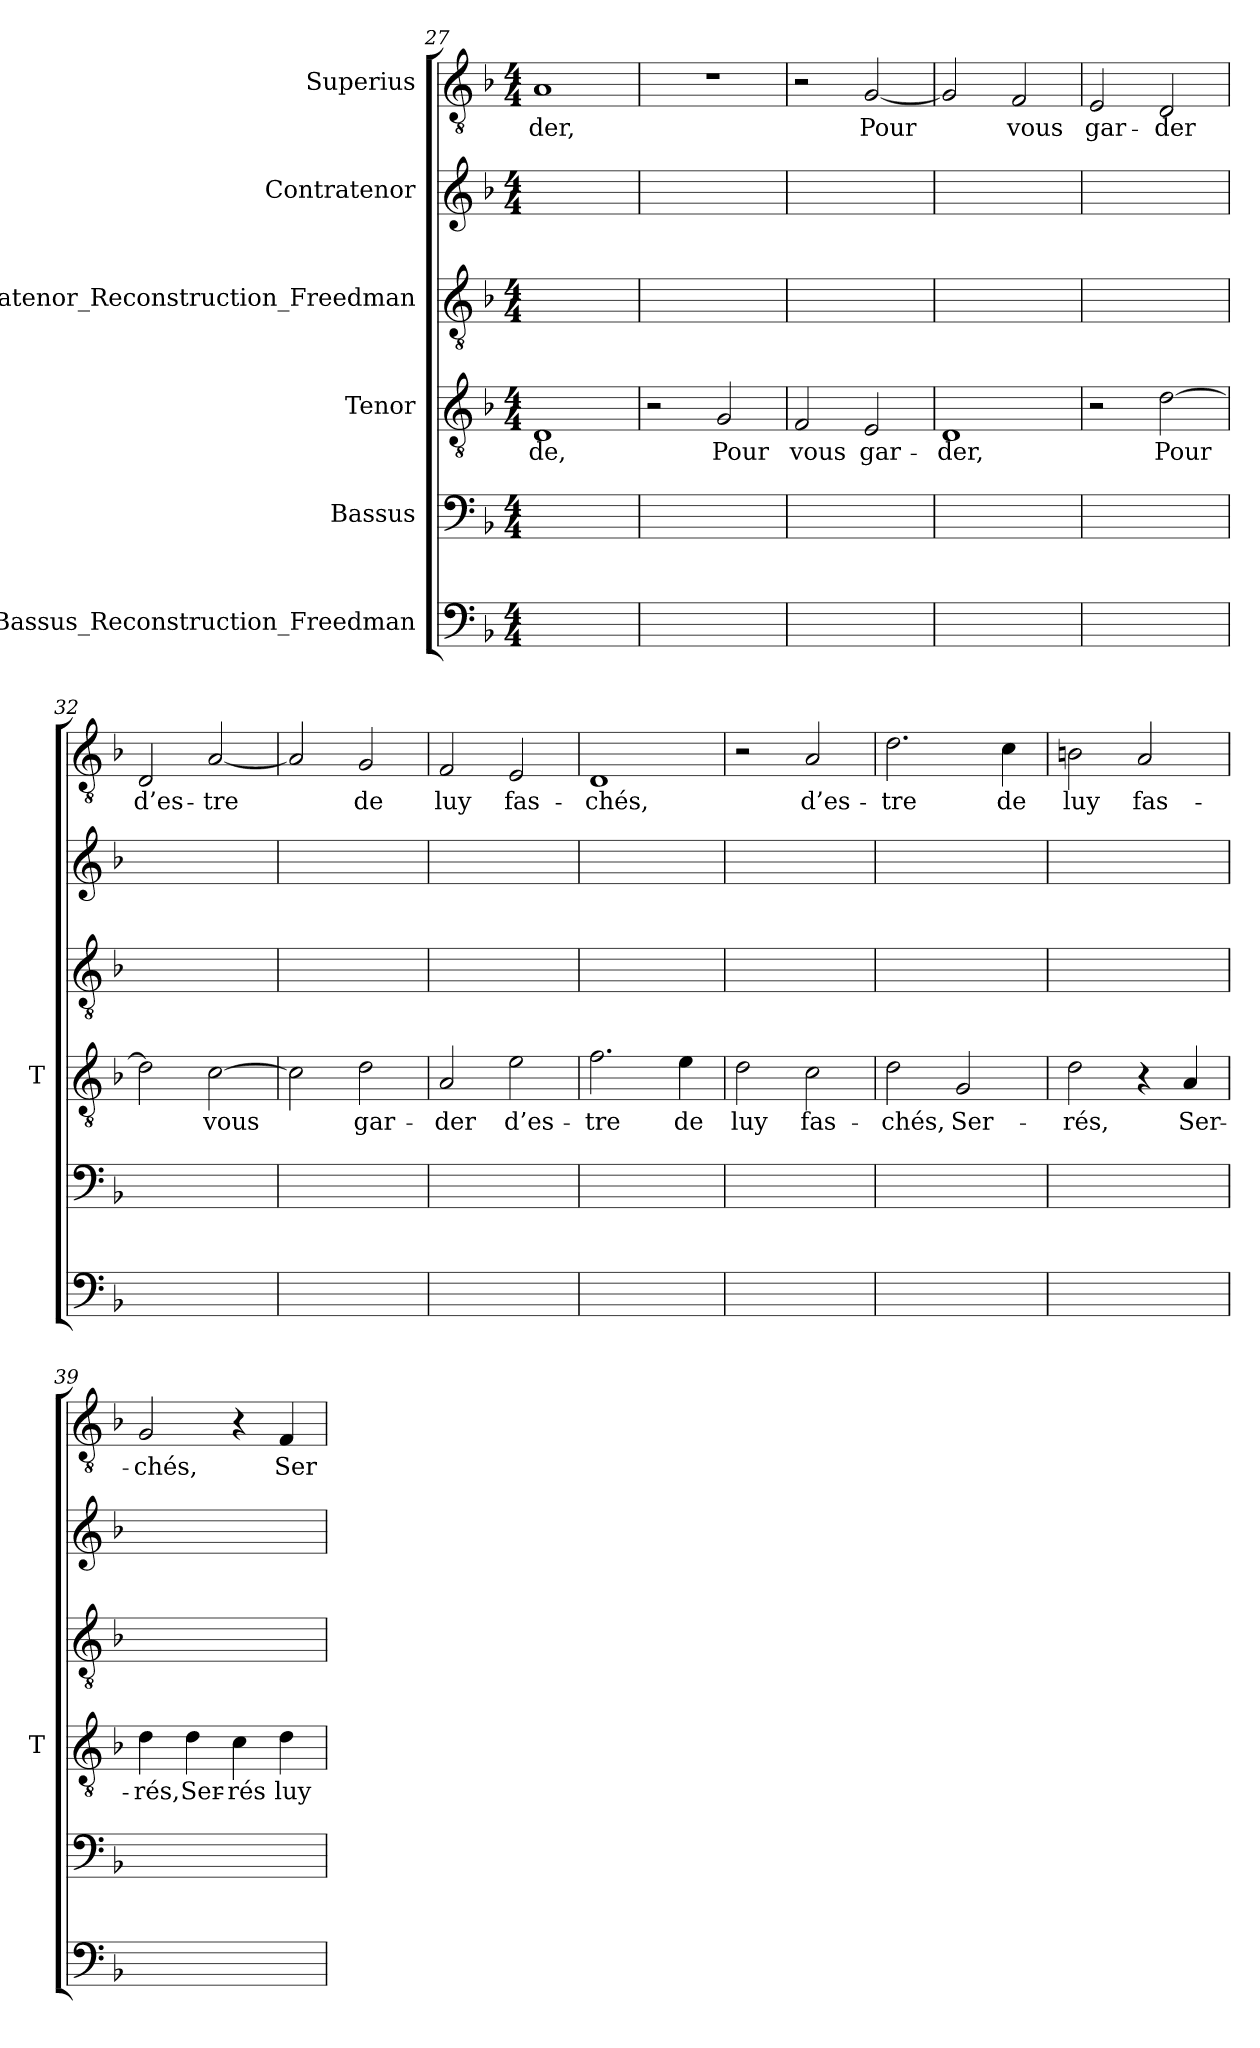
**kern	**kern	**kern	**text	**kern	**kern	**kern	**text
*part6	*part5	*part4	*part4	*part3	*part2	*part1	*part1
*staff6	*staff5	*staff4	*staff4	*staff3	*staff2	*staff1	*staff1
*I"Bassus_Reconstruction_Freedman	*I"Bassus	*I"Tenor	*	*I"Contratenor_Reconstruction_Freedman	*I"Contratenor	*I"Superius	*
*	*	*I'T	*	*	*	*	*
*clefF4	*clefF4	*clefGv2	*	*clefGv2	*clefG2	*clefGv2	*
*k[b-]	*k[b-]	*k[b-]	*	*k[b-]	*k[b-]	*k[b-]	*
*M4/4	*M4/4	*M4/4	*	*M4/4	*M4/4	*M4/4	*
=27	=27	=27	=27	=27	=27	=27	=27
1ryy	1ryy	1D	-de,	1ryy	1ryy	1A	-der,
=28	=28	=28	=28	=28	=28	=28	=28
1ryy	1ryy	2r	.	1ryy	1ryy	1r	.
.	.	2G	-Pour	.	.	.	.
=29	=29	=29	=29	=29	=29	=29	=29
1ryy	1ryy	2F	-vous	1ryy	1ryy	2r	.
.	.	2E	gar-	.	.	[2G	-Pour
=30	=30	=30	=30	=30	=30	=30	=30
1ryy	1ryy	1D	-der,	1ryy	1ryy	2G]	.
.	.	.	.	.	.	2F	-vous
=31	=31	=31	=31	=31	=31	=31	=31
1ryy	1ryy	2r	.	1ryy	1ryy	2E	gar-
.	.	[2d	-Pour	.	.	2D	-der
=32	=32	=32	=32	=32	=32	=32	=32
1ryy	1ryy	2d]	.	1ryy	1ryy	2D	d’es-
.	.	[2c	-vous	.	.	[2A	-tre
=33	=33	=33	=33	=33	=33	=33	=33
1ryy	1ryy	2c]	.	1ryy	1ryy	2A]	.
.	.	2d	gar-	.	.	2G	-de
=34	=34	=34	=34	=34	=34	=34	=34
1ryy	1ryy	2A	-der	1ryy	1ryy	2F	-luy
.	.	2e	d’es-	.	.	2E	fas-
=35	=35	=35	=35	=35	=35	=35	=35
1ryy	1ryy	2.f	-tre	1ryy	1ryy	1D	-chés,
.	.	4e	-de	.	.	.	.
=36	=36	=36	=36	=36	=36	=36	=36
1ryy	1ryy	2d	-luy	1ryy	1ryy	2r	.
.	.	2c	fas-	.	.	2A	d’es-
=37	=37	=37	=37	=37	=37	=37	=37
1ryy	1ryy	2d	-chés,	1ryy	1ryy	2.d	-tre
.	.	2G	Ser-	.	.	.	.
.	.	.	.	.	.	4c	-de
=38	=38	=38	=38	=38	=38	=38	=38
1ryy	1ryy	2d	-rés,	1ryy	1ryy	2Bn	-luy
.	.	4r	.	.	.	2A	fas-
.	.	4A	Ser-	.	.	.	.
=39	=39	=39	=39	=39	=39	=39	=39
1ryy	1ryy	4d	-rés,	1ryy	1ryy	2G	-chés,
.	.	4d	Ser-	.	.	.	.
.	.	4c	-rés	.	.	4r	.
.	.	4d	-luy	.	.	4F	Ser-
=	=	=	=	=	=	=	=
*-	*-	*-	*-	*-	*-	*-	*-
